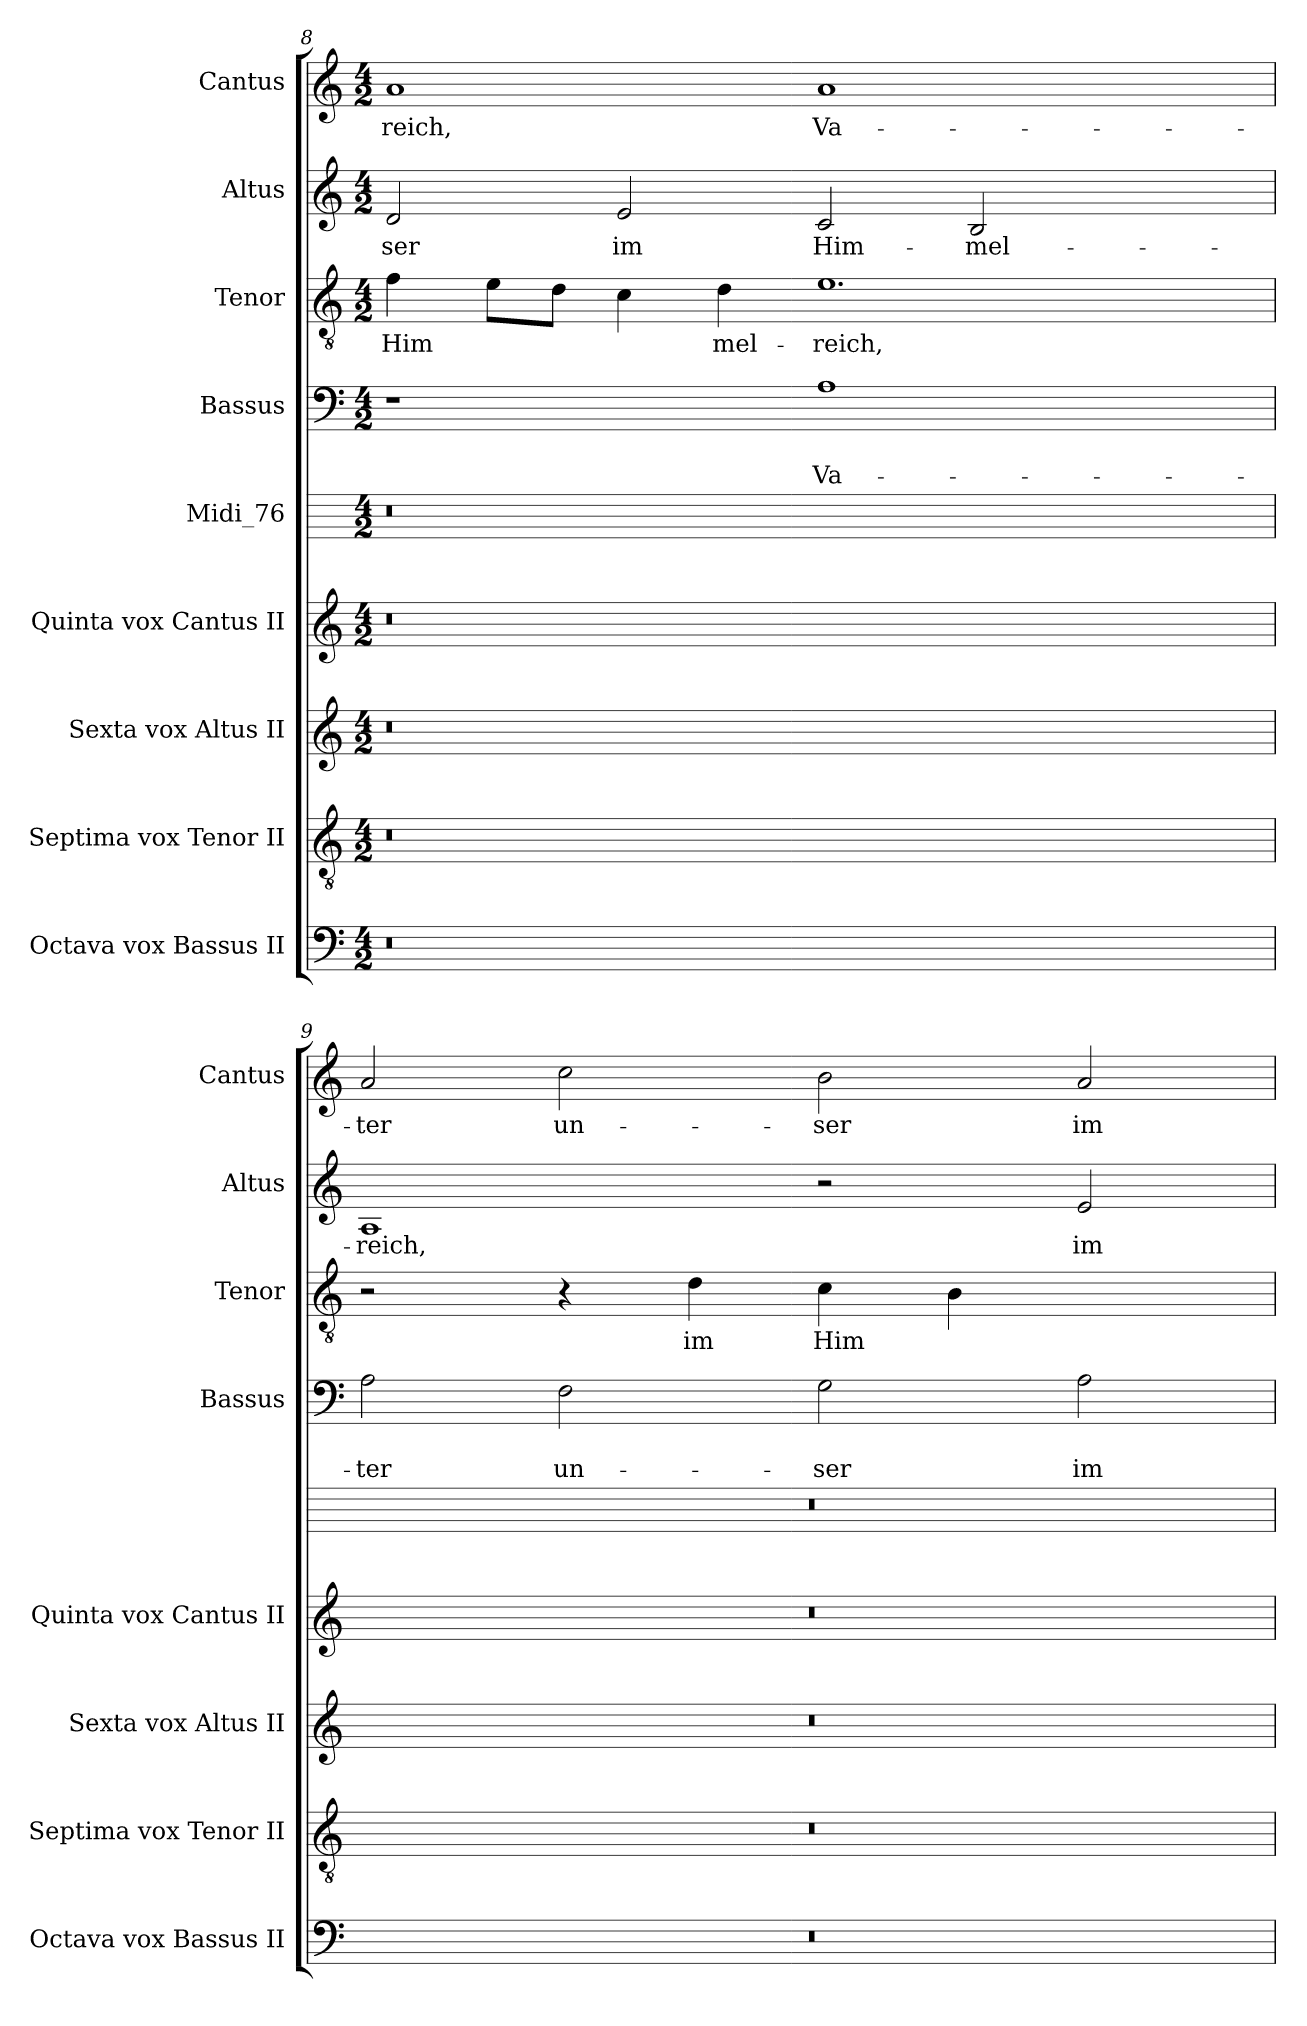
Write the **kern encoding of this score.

**kern	**kern	**kern	**kern	**kern	**kern	**text	**text	**kern	**text	**kern	**text	**kern	**text
*part9	*part8	*part7	*part6	*part5	*part4	*part4	*part4	*part3	*part3	*part2	*part2	*part1	*part1
*staff9	*staff8	*staff7	*staff6	*staff5	*staff4	*staff4	*staff4	*staff3	*staff3	*staff2	*staff2	*staff1	*staff1
*I"Octava vox Bassus II	*I"Septima vox Tenor II	*I"Sexta vox Altus II	*I"Quinta vox Cantus II	*I"Midi_76	*I"Bassus	*	*	*I"Tenor	*	*I"Altus	*	*I"Cantus	*
*I'Octava vox Bassus II	*I'Septima vox Tenor II	*I'Sexta vox Altus II	*I'Quinta vox Cantus II	*	*I'Bassus	*	*	*I'Tenor	*	*I'Altus	*	*I'Cantus	*
*clefF4	*clefGv2	*clefG2	*clefG2	*	*clefF4	*	*	*clefGv2	*	*clefG2	*	*clefG2	*
*k[]	*k[]	*k[]	*k[]	*	*k[]	*	*	*k[]	*	*k[]	*	*k[]	*
*C:	*C:	*C:	*C:	*	*C:	*	*	*C:	*	*C:	*	*C:	*
*M4/2	*M4/2	*M4/2	*M4/2	*M4/2	*M4/2	*	*	*M4/2	*	*M4/2	*	*M4/2	*
=8	=8	=8	=8	=8	=8	=8	=8	=8	=8	=8	=8	=8	=8
!	!	!	!	!	!	!	!	!	!LO:LY:b	!	!LO:LY:b	!	!LO:LY:b
0r	0r	0r	0r	0r	1r	.	.	4f	Him	2d	-ser	1a	-reich,
.	.	.	.	.	.	.	.	8eL	.	.	.	.	.
.	.	.	.	.	.	.	.	8dJ	.	.	.	.	.
!	!	!	!	!	!	!	!	!	!	!	!LO:LY:b	!	!
.	.	.	.	.	.	.	.	4c	.	2e	im	.	.
!	!	!	!	!	!	!	!	!	!LO:LY:b	!	!	!	!
.	.	.	.	.	.	.	.	4d	mel-	.	.	.	.
!	!	!	!	!	!	!	!LO:LY:b	!	!LO:LY:b	!	!LO:LY:b	!	!LO:LY:b
.	.	.	.	.	1A	.	Va-	1.e	-reich,	2c	Him-	1a	Va-
!	!	!	!	!	!	!	!	!	!	!	!LO:LY:b	!	!
.	.	.	.	.	.	.	.	.	.	2B	-mel-	.	.
2ryy	2ryy	2ryy	2ryy	2ryy	2ryy	.	.	.	.	2ryy	.	2ryy	.
=9	=9	=9	=9	=9	=9	=9	=9	=9	=9	=9	=9	=9	=9
!	!	!	!	!	!	!	!LO:LY:b	!	!	!	!LO:LY:b	!	!LO:LY:b
0r	0r	0r	0r	0r	2A	.	-ter	2r	.	1A	-reich,	2a	-ter
!	!	!	!	!	!	!	!LO:LY:b	!	!	!	!	!	!LO:LY:b
.	.	.	.	.	2F	.	un-	4r	.	.	.	2cc	un-
!	!	!	!	!	!	!	!	!	!LO:LY:b	!	!	!	!
.	.	.	.	.	.	.	.	4d	im	.	.	.	.
!	!	!	!	!	!	!	!LO:LY:b	!	!LO:LY:b	!	!	!	!LO:LY:b
.	.	.	.	.	2G	.	-ser	4c	Him	2r	.	2b	-ser
.	.	.	.	.	.	.	.	4B	.	.	.	.	.
!	!	!	!	!	!	!	!LO:LY:b	!	!	!	!LO:LY:b	!	!LO:LY:b
.	.	.	.	.	2A	.	im	2ryy	.	2e	im	2a	im
=	=	=	=	=	=	=	=	=	=	=	=	=	=
*-	*-	*-	*-	*-	*-	*-	*-	*-	*-	*-	*-	*-	*-
